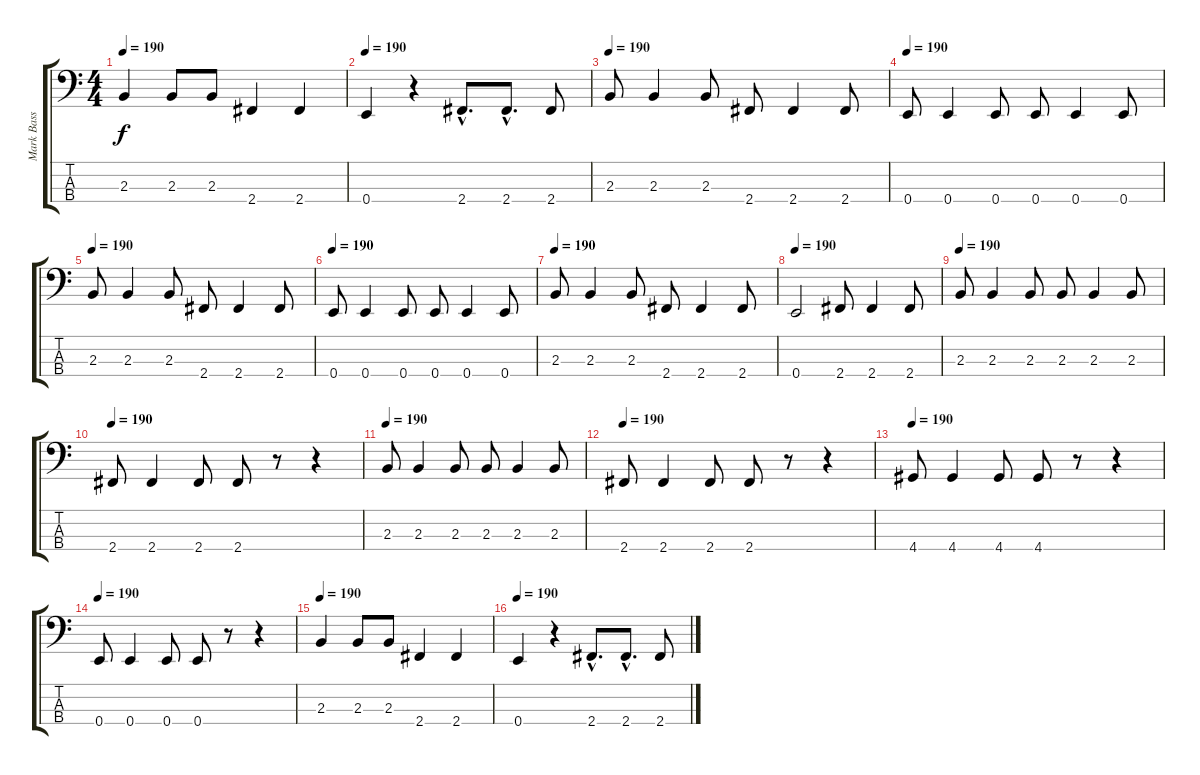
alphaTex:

\track ("Mark Bass" "Mark Bass") {instrument electricbasspick}
\staff {score tabs}
\tuning (G2 D2 A1 E1) {hide}
\ts (4 4)
\tempo 190
\clef f4
\ks c
2.3.4{dy f} 2.3.8 2.3.8 2.4.4 2.4.4 |
\tempo 190
0.4.4 r.4 2.4{hac}.8{d} 2.4{hac}.8{d} 2.4.8 |
\tempo 190
2.3.8 2.3.4 2.3.8 2.4.8 2.4.4 2.4.8 |
\tempo 190
0.4.8 0.4.4 0.4.8 0.4.8 0.4.4 0.4.8 |
\tempo 190
2.3.8 2.3.4 2.3.8 2.4.8 2.4.4 2.4.8 |
\tempo 190
0.4.8 0.4.4 0.4.8 0.4.8 0.4.4 0.4.8 |
\tempo 190
2.3.8 2.3.4 2.3.8 2.4.8 2.4.4 2.4.8 |
\tempo 190
0.4.2 2.4.8 2.4.4 2.4.8 |
\tempo 190
2.3.8 2.3.4 2.3.8 2.3.8 2.3.4 2.3.8 |
\tempo 190
2.4.8 2.4.4 2.4.8 2.4.8 r.8 r.4 |
\tempo 190
2.3.8 2.3.4 2.3.8 2.3.8 2.3.4 2.3.8 |
\tempo 190
2.4.8 2.4.4 2.4.8 2.4.8 r.8 r.4 |
\tempo 190
4.4.8 4.4.4 4.4.8 4.4.8 r.8 r.4 |
\tempo 190
0.4.8 0.4.4 0.4.8 0.4.8 r.8 r.4 |
\tempo 190
2.3.4 2.3.8 2.3.8 2.4.4 2.4.4 |
\tempo 190
0.4.4 r.4 2.4{hac}.8{d} 2.4{hac}.8{d} 2.4.8
